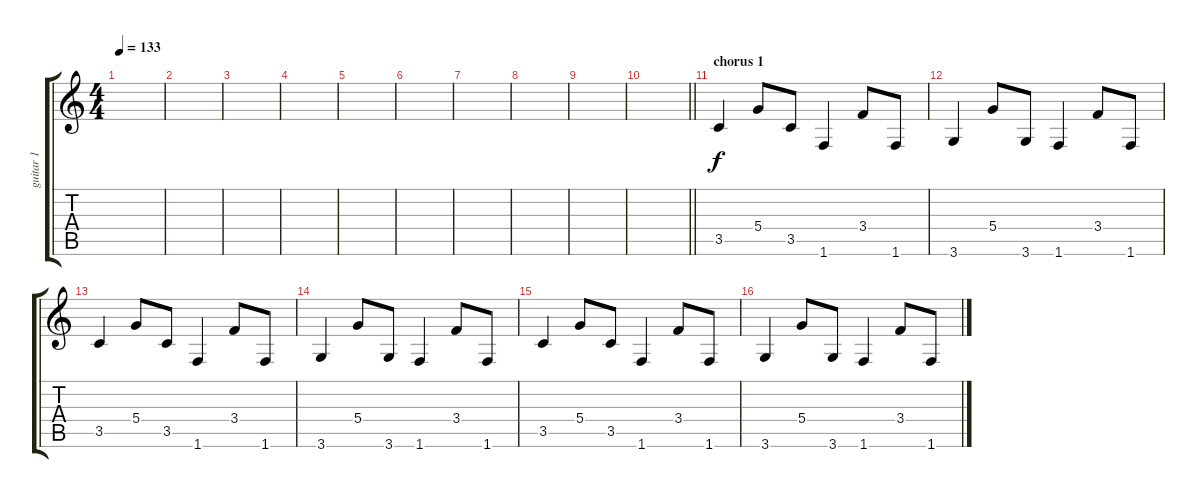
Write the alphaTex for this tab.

\track ("guitar 1" "guitar 1") {instrument electricguitarjazz}
\staff {score tabs}
\tuning (E4 B3 G3 D3 A2 E2) {hide}
\ts (4 4)
\tempo 133
\clef g2
\ks c
|
|
|
|
|
|
|
|
|
\barLineRight lightlight
|
\section ("" "chorus 1")
3.5.4 5.4.8 3.5.8 1.6.4 3.4.8 1.6.8 |
3.6.4 5.4.8 3.6.8 1.6.4 3.4.8 1.6.8 |
3.5.4 5.4.8 3.5.8 1.6.4 3.4.8 1.6.8 |
3.6.4 5.4.8 3.6.8 1.6.4 3.4.8 1.6.8 |
3.5.4 5.4.8 3.5.8 1.6.4 3.4.8 1.6.8 |
3.6.4 5.4.8 3.6.8 1.6.4 3.4.8 1.6.8
